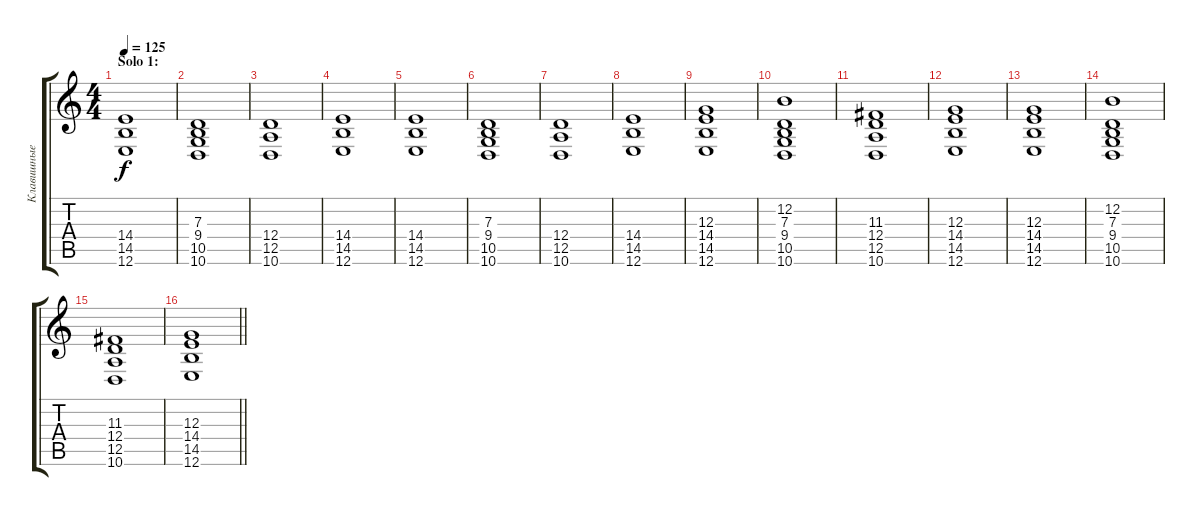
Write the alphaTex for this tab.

\track ("Клавишные" "Клавишные") {instrument fx1rain}
\staff {score tabs}
\tuning (E4 B3 G3 D3 A2 E2) {hide}
\ts (4 4)
\section ("" "Solo 1:")
\tempo 125
\clef g2
\ks c
(14.4 14.5 12.6).1{dy f instrument stringensemble1} |
(7.3 9.4 10.5 10.6).1 |
(12.4 12.5 10.6).1 |
(14.4 14.5 12.6).1 |
(14.4 14.5 12.6).1 |
(7.3 9.4 10.5 10.6).1 |
(12.4 12.5 10.6).1 |
(14.4 14.5 12.6).1 |
(12.3 14.4 14.5 12.6).1 |
(12.2 7.3 9.4 10.5 10.6).1 |
(11.3 12.4 12.5 10.6).1 |
(12.3 14.4 14.5 12.6).1 |
(12.3 14.4 14.5 12.6).1 |
(12.2 7.3 9.4 10.5 10.6).1 |
(11.3 12.4 12.5 10.6).1 |
\barLineRight lightlight
(12.3 14.4 14.5 12.6).1
